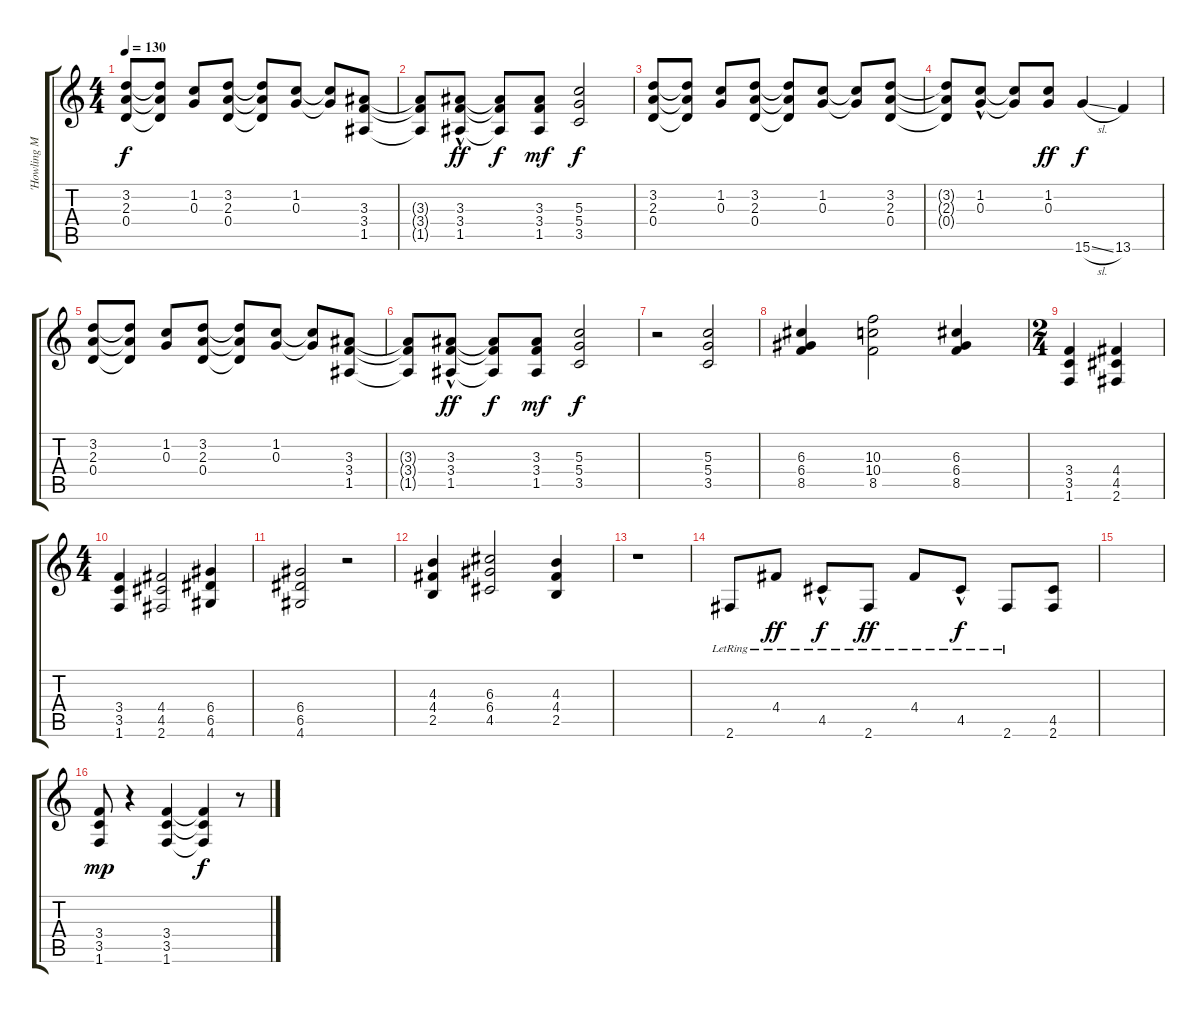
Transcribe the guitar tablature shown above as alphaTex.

\track ("'Howling Mad' Murdock" "'Howling M") {instrument overdrivenguitar}
\staff {score tabs}
\tuning (E4 B3 G3 D3 A2 E2) {hide}
\ts (4 4)
\tempo 130
\clef g2
\ks c
(3.2 2.3 0.4).8{dy f} (3.2{t} 2.3{t} 0.4{t}).8 (1.2 0.3).8 (3.2 2.3 0.4).8 (3.2{t} 2.3{t} 0.4{t}).8 (1.2 0.3).8 (1.2{t} 0.3{t}).8 (3.3 3.4 1.5).8 |
(3.3{t} 3.4{t} 1.5{t}).8 (3.3 3.4 1.5{hac}).8{dy ff} (3.3{t} 3.4{t} 1.5{t}).8{dy f} (3.3 3.4 1.5).8{dy mf} (5.3 5.4 3.5).2{dy f} |
(3.2 2.3 0.4).8 (3.2{t} 2.3{t} 0.4{t}).8 (1.2 0.3).8 (3.2 2.3 0.4).8 (3.2{t} 2.3{t} 0.4{t}).8 (1.2 0.3).8 (1.2{t} 0.3{t}).8 (3.2 2.3 0.4).8 |
(3.2{t} 2.3{t} 0.4{t}).8 (1.2{hac} 0.3{hac}).8 (1.2{t} 0.3{t}).8 (1.2 0.3).8{dy ff} 15.6{sl}.4{dy f} 13.6.4 |
(3.2 2.3 0.4).8 (3.2{t} 2.3{t} 0.4{t}).8 (1.2 0.3).8 (3.2 2.3 0.4).8 (3.2{t} 2.3{t} 0.4{t}).8 (1.2 0.3).8 (1.2{t} 0.3{t}).8 (3.3 3.4 1.5).8 |
(3.3{t} 3.4{t} 1.5{t}).8 (3.3 3.4 1.5{hac}).8{dy ff} (3.3{t} 3.4{t} 1.5{t}).8{dy f} (3.3 3.4 1.5).8{dy mf} (5.3 5.4 3.5).2{dy f} |
r.2 (5.3 5.4 3.5).2 |
(6.3 6.4 8.5).4 (10.3 10.4 8.5).2 (6.3 6.4 8.5).4 |
\ts (2 4)
(3.4 3.5 1.6).4 (4.4 4.5 2.6).4 |
\ts (4 4)
(3.4 3.5 1.6).4 (4.4 4.5 2.6).2 (6.4 6.5 4.6).4 |
(6.4 6.5 4.6).2 r.2 |
(4.3 4.4 2.5).4 (6.3 6.4 4.5).2 (4.3 4.4 2.5).4 |
r.1 |
2.6{lr}.8 4.4{lr}.8{dy ff} 4.5{hac lr}.8{dy f} 2.6{lr}.8{dy ff} 4.4{lr}.8 4.5{hac lr}.8{dy f} 2.6{lr}.8 (4.5 2.6).8 |
|
(3.4 3.5 1.6).8{dy mp} r.4 (3.4 3.5 1.6).4 (3.4{t} 3.5{t} 1.6{t}).4{dy f} r.8
